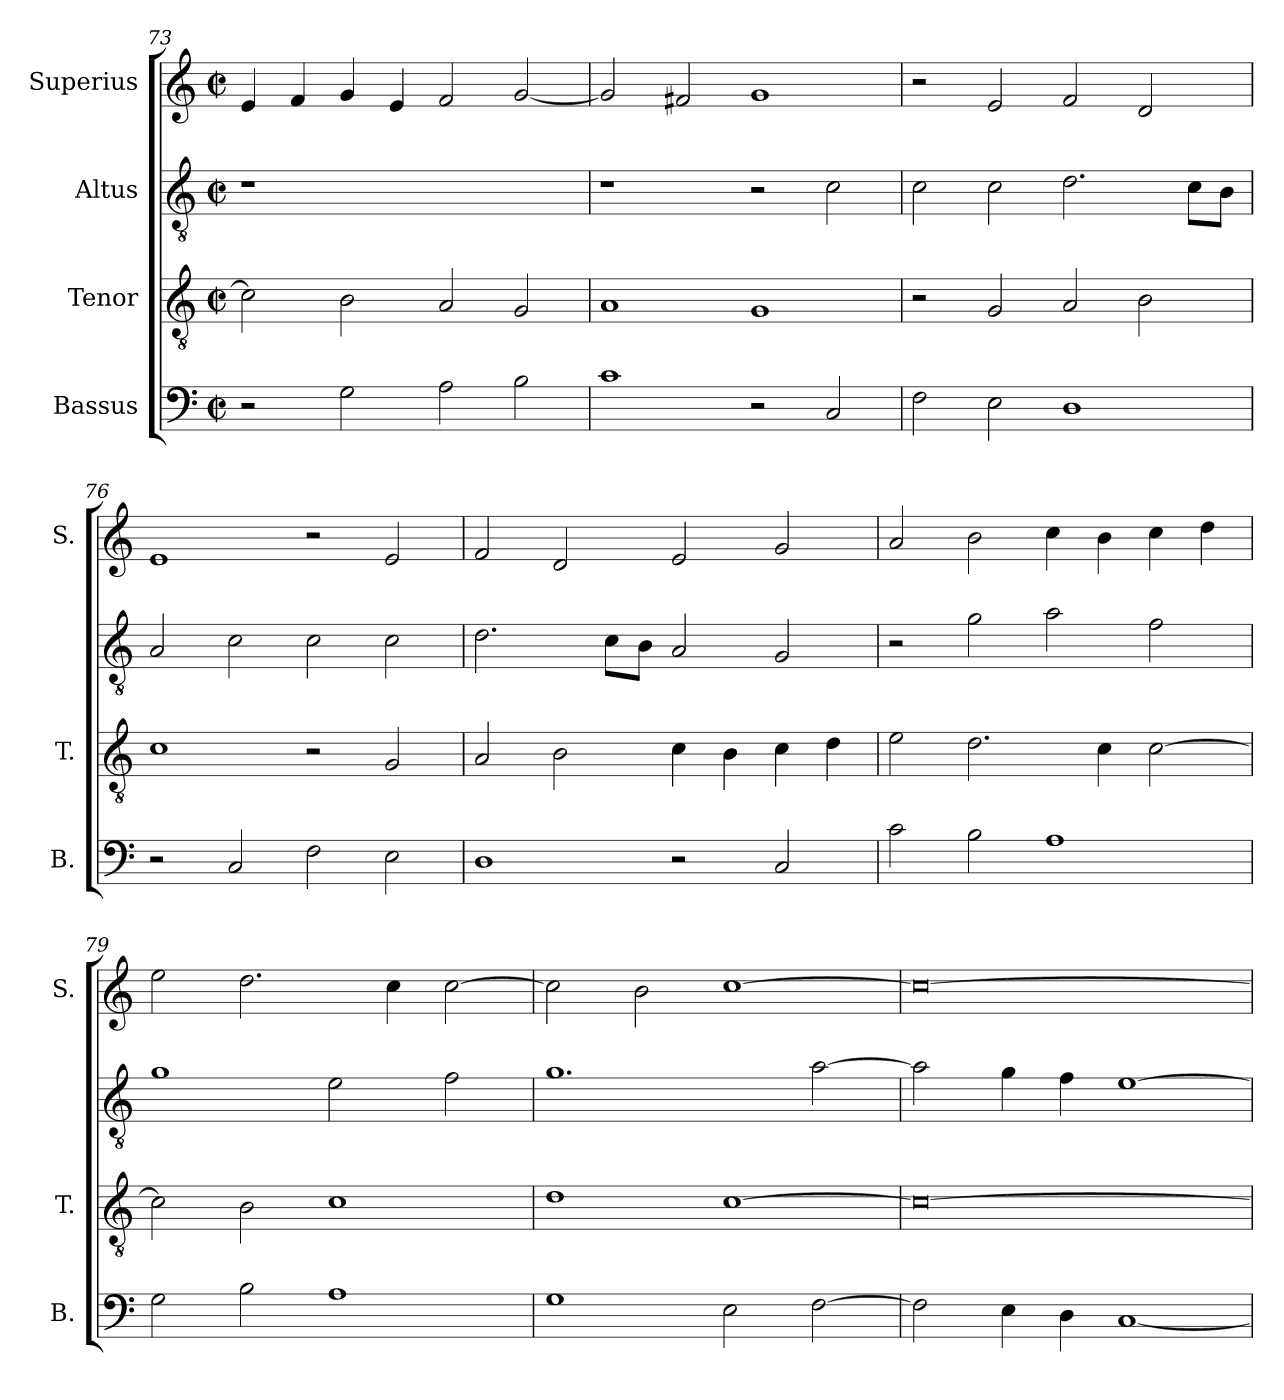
**kern	**kern	**kern	**kern
*part4	*part3	*part2	*part1
*staff4	*staff3	*staff2	*staff1
*I"Bassus	*I"Tenor	*I"Altus	*I"Superius
*I'B.	*I'T.	*	*I'S.
*clefF4	*clefGv2	*clefGv2	*clefG2
*	*ITrd7c12	*ITrd7c12	*
*k[]	*k[]	*k[]	*k[]
*C:	*C:	*C:	*C:
*M2/2	*M2/2	*M2/2	*M2/2
*met(c|)	*met(c|)	*met(c|)	*met(c|)
=73	=73	=73	=73
!	!	!LO:N:vis=1	!
2r	2Ci\]	1r	4ei/
.	.	.	4fi/
2Gi\	2BBi\	.	4gi/
.	.	.	4ei/
2Ai\	2AAi/	1ryy	2fi/
2Bi\	2GGi/	.	[<2gi/
!!LO:LB:g=z
=74	=74	=74	=74
1ci	1AAi	1r	2gi/]
.	.	.	2f#Xi/
2r	1GGi	2r	1gi
2Ci/	.	2Ci\	.
=75	=75	=75	=75
2Fi\	2r	2Ci\	2r
2Ei\	2GGi/	2Ci\	2ei/
1Di	2AAi/	2.Di\	2fi/
.	2BBi\	.	2di/
.	.	8Ci\L	.
.	.	8BBi\J	.
=76	=76	=76	=76
2r	1Ci	2AAi/	1ei
2Ci/	.	2Ci\	.
2Fi\	2r	2Ci\	2r
2Ei\	2GGi/	2Ci\	2ei/
=77	=77	=77	=77
1Di	2AAi/	2.Di\	2fi/
.	2BBi\	.	2di/
.	.	8Ci\L	.
.	.	8BBi\J	.
2r	4Ci\	2AAi/	2ei/
.	4BBi\	.	.
2Ci/	4Ci\	2GGi/	2gi/
.	4Di\	.	.
!!LO:LB:g=z
=78	=78	=78	=78
2ci\	2Ei\	2r	2ai/
2Bi\	2.Di\	2Gi\	2bi\
1Ai	.	2Ai\	4cci\
.	4Ci\	.	4bi\
.	[>2Ci\	2Fi\	4cci\
.	.	.	4ddi\
=79	=79	=79	=79
2Gi\	2Ci\]	1Gi	2eei\
2Bi\	2BBi\	.	2.ddi\
1Ai	1Ci	2Ei\	.
.	.	.	4cci\
.	.	2Fi\	[>2cci\
=80	=80	=80	=80
1Gi	1Di	1.Gi	2cci\]
.	.	.	2bi\
2Ei\	[>1Ci	.	[>1cci
[>2Fi\	.	[>2Ai\	.
=81	=81	=81	=81
2Fi\]	0Ci_>	2Ai\]	0cci_>
4Ei\	.	4Gi\	.
4Di\	.	4Fi\	.
[<1Ci	.	[>1Ei	.
=	=	=	=
*-	*-	*-	*-
